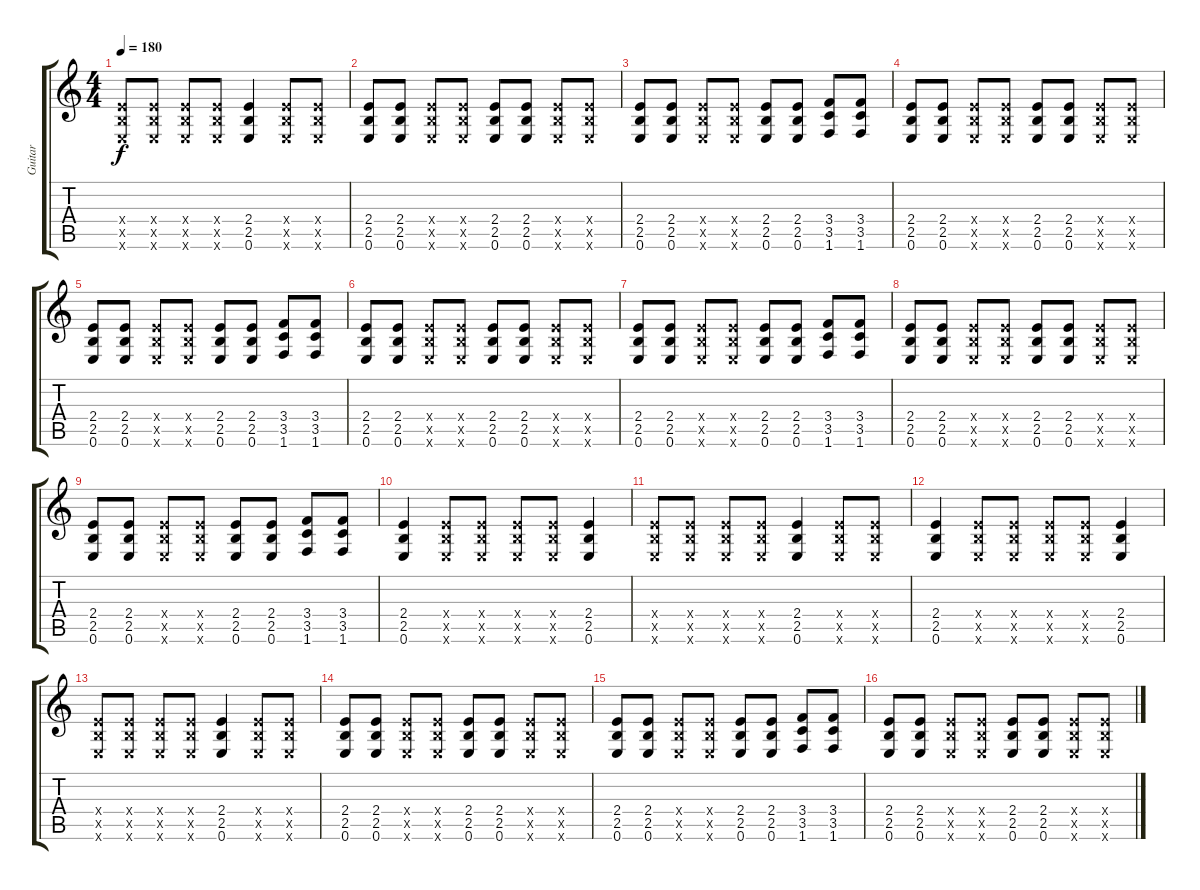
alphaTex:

\track ("Guitar" "Guitar") {instrument distortionguitar}
\staff {score tabs}
\tuning (E4 B3 G3 D3 A2 E2) {hide}
\ts (4 4)
\tempo 180
\clef g2
\ks c
(2.4{x} 2.5{x} 0.6{x}).8{dy f} (2.4{x} 2.5{x} 0.6{x}).8 (2.4{x} 2.5{x} 0.6{x}).8 (2.4{x} 2.5{x} 0.6{x}).8 (2.4 2.5 0.6).4 (2.4{x} 2.5{x} 0.6{x}).8 (2.4{x} 2.5{x} 0.6{x}).8 |
(2.4 2.5 0.6).8 (2.4 2.5 0.6).8 (2.4{x} 2.5{x} 0.6{x}).8 (2.4{x} 2.5{x} 0.6{x}).8 (2.4 2.5 0.6).8 (2.4 2.5 0.6).8 (2.4{x} 2.5{x} 0.6{x}).8 (2.4{x} 2.5{x} 0.6{x}).8 |
(2.4 2.5 0.6).8 (2.4 2.5 0.6).8 (2.4{x} 2.5{x} 0.6{x}).8 (2.4{x} 2.5{x} 0.6{x}).8 (2.4 2.5 0.6).8 (2.4 2.5 0.6).8 (3.4 3.5 1.6).8 (3.4 3.5 1.6).8 |
(2.4 2.5 0.6).8 (2.4 2.5 0.6).8 (2.4{x} 2.5{x} 0.6{x}).8 (2.4{x} 2.5{x} 0.6{x}).8 (2.4 2.5 0.6).8 (2.4 2.5 0.6).8 (2.4{x} 2.5{x} 0.6{x}).8 (2.4{x} 2.5{x} 0.6{x}).8 |
(2.4 2.5 0.6).8 (2.4 2.5 0.6).8 (2.4{x} 2.5{x} 0.6{x}).8 (2.4{x} 2.5{x} 0.6{x}).8 (2.4 2.5 0.6).8 (2.4 2.5 0.6).8 (3.4 3.5 1.6).8 (3.4 3.5 1.6).8 |
(2.4 2.5 0.6).8 (2.4 2.5 0.6).8 (2.4{x} 2.5{x} 0.6{x}).8 (2.4{x} 2.5{x} 0.6{x}).8 (2.4 2.5 0.6).8 (2.4 2.5 0.6).8 (2.4{x} 2.5{x} 0.6{x}).8 (2.4{x} 2.5{x} 0.6{x}).8 |
(2.4 2.5 0.6).8 (2.4 2.5 0.6).8 (2.4{x} 2.5{x} 0.6{x}).8 (2.4{x} 2.5{x} 0.6{x}).8 (2.4 2.5 0.6).8 (2.4 2.5 0.6).8 (3.4 3.5 1.6).8 (3.4 3.5 1.6).8 |
(2.4 2.5 0.6).8 (2.4 2.5 0.6).8 (2.4{x} 2.5{x} 0.6{x}).8 (2.4{x} 2.5{x} 0.6{x}).8 (2.4 2.5 0.6).8 (2.4 2.5 0.6).8 (2.4{x} 2.5{x} 0.6{x}).8 (2.4{x} 2.5{x} 0.6{x}).8 |
(2.4 2.5 0.6).8 (2.4 2.5 0.6).8 (2.4{x} 2.5{x} 0.6{x}).8 (2.4{x} 2.5{x} 0.6{x}).8 (2.4 2.5 0.6).8 (2.4 2.5 0.6).8 (3.4 3.5 1.6).8 (3.4 3.5 1.6).8 |
(2.4 2.5 0.6).4 (2.4{x} 2.5{x} 0.6{x}).8 (2.4{x} 2.5{x} 0.6{x}).8 (2.4{x} 2.5{x} 0.6{x}).8 (2.4{x} 2.5{x} 0.6{x}).8 (2.4 2.5 0.6).4 |
(2.4{x} 2.5{x} 0.6{x}).8 (2.4{x} 2.5{x} 0.6{x}).8 (2.4{x} 2.5{x} 0.6{x}).8 (2.4{x} 2.5{x} 0.6{x}).8 (2.4 2.5 0.6).4 (2.4{x} 2.5{x} 0.6{x}).8 (2.4{x} 2.5{x} 0.6{x}).8 |
(2.4 2.5 0.6).4 (2.4{x} 2.5{x} 0.6{x}).8 (2.4{x} 2.5{x} 0.6{x}).8 (2.4{x} 2.5{x} 0.6{x}).8 (2.4{x} 2.5{x} 0.6{x}).8 (2.4 2.5 0.6).4 |
(2.4{x} 2.5{x} 0.6{x}).8 (2.4{x} 2.5{x} 0.6{x}).8 (2.4{x} 2.5{x} 0.6{x}).8 (2.4{x} 2.5{x} 0.6{x}).8 (2.4 2.5 0.6).4 (2.4{x} 2.5{x} 0.6{x}).8 (2.4{x} 2.5{x} 0.6{x}).8 |
(2.4 2.5 0.6).8 (2.4 2.5 0.6).8 (2.4{x} 2.5{x} 0.6{x}).8 (2.4{x} 2.5{x} 0.6{x}).8 (2.4 2.5 0.6).8 (2.4 2.5 0.6).8 (2.4{x} 2.5{x} 0.6{x}).8 (2.4{x} 2.5{x} 0.6{x}).8 |
(2.4 2.5 0.6).8 (2.4 2.5 0.6).8 (2.4{x} 2.5{x} 0.6{x}).8 (2.4{x} 2.5{x} 0.6{x}).8 (2.4 2.5 0.6).8 (2.4 2.5 0.6).8 (3.4 3.5 1.6).8 (3.4 3.5 1.6).8 |
(2.4 2.5 0.6).8 (2.4 2.5 0.6).8 (2.4{x} 2.5{x} 0.6{x}).8 (2.4{x} 2.5{x} 0.6{x}).8 (2.4 2.5 0.6).8 (2.4 2.5 0.6).8 (2.4{x} 2.5{x} 0.6{x}).8 (2.4{x} 2.5{x} 0.6{x}).8
